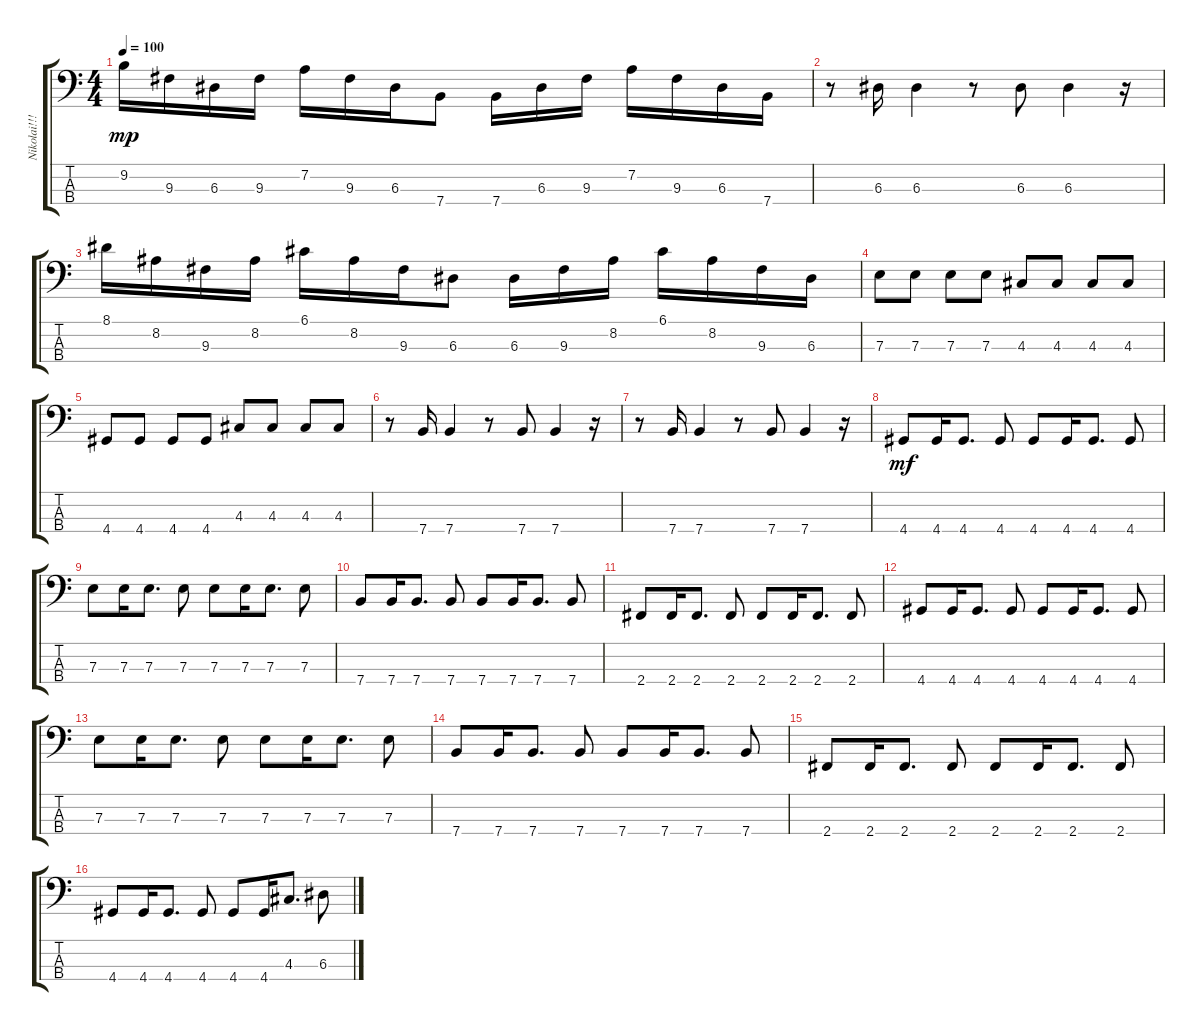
\track ("Nikolai!!! (Bass Guitar)" "Nikolai!!!") {instrument electricbasspick}
\staff {score tabs}
\tuning (G2 D2 A1 E1) {hide}
\ts (4 4)
\tempo 100
\clef f4
\ks c
9.2.16{dy mp} 9.3.16 6.3.16 9.3.16 7.2.16 9.3.16 6.3.16 7.4.8 7.4.16 6.3.16 9.3.16 7.2.16 9.3.16 6.3.16 7.4.16 |
r.8 6.3.16 6.3.4 r.8 6.3.8 6.3.4 r.16 |
8.1.16 8.2.16 9.3.16 8.2.16 6.1.16 8.2.16 9.3.16 6.3.8 6.3.16 9.3.16 8.2.16 6.1.16 8.2.16 9.3.16 6.3.16 |
7.3.8 7.3.8 7.3.8 7.3.8 4.3.8 4.3.8 4.3.8 4.3.8 |
4.4.8 4.4.8 4.4.8 4.4.8 4.3.8 4.3.8 4.3.8 4.3.8 |
r.8 7.4.16 7.4.4 r.8 7.4.8 7.4.4 r.16 |
r.8 7.4.16 7.4.4 r.8 7.4.8 7.4.4 r.16 |
4.4.8{dy mf} 4.4.16 4.4.8{d} 4.4.8 4.4.8 4.4.16 4.4.8{d} 4.4.8 |
7.3.8 7.3.16 7.3.8{d} 7.3.8 7.3.8 7.3.16 7.3.8{d} 7.3.8 |
7.4.8 7.4.16 7.4.8{d} 7.4.8 7.4.8 7.4.16 7.4.8{d} 7.4.8 |
2.4.8 2.4.16 2.4.8{d} 2.4.8 2.4.8 2.4.16 2.4.8{d} 2.4.8 |
4.4.8 4.4.16 4.4.8{d} 4.4.8 4.4.8 4.4.16 4.4.8{d} 4.4.8 |
7.3.8 7.3.16 7.3.8{d} 7.3.8 7.3.8 7.3.16 7.3.8{d} 7.3.8 |
7.4.8 7.4.16 7.4.8{d} 7.4.8 7.4.8 7.4.16 7.4.8{d} 7.4.8 |
2.4.8 2.4.16 2.4.8{d} 2.4.8 2.4.8 2.4.16 2.4.8{d} 2.4.8 |
4.4.8 4.4.16 4.4.8{d} 4.4.8 4.4.8 4.4.16 4.3.8{d} 6.3.8
